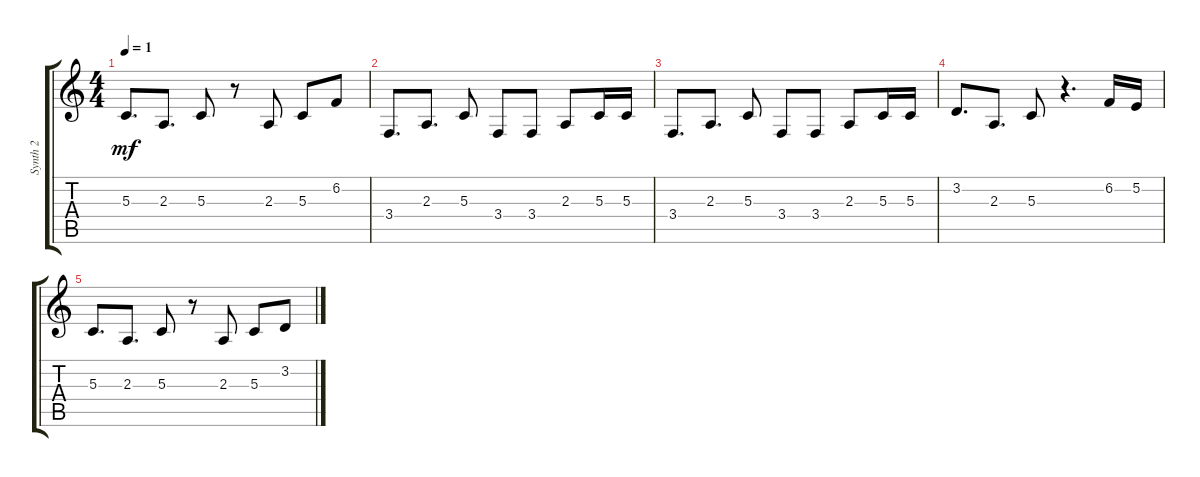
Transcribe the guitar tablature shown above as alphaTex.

\track ("Synth 2" "Synth 2") {instrument lead1square}
\staff {score tabs}
\tuning (E4 B3 G3 D3 A2 E2) {hide}
\ts (4 4)
\tempo 1
\clef g2
\ks c
5.3.8{d dy mf} 2.3.8{d} 5.3.8 r.8 2.3.8 5.3.8 6.2.8 |
3.4.8{d} 2.3.8{d} 5.3.8 3.4.8 3.4.8 2.3.8 5.3.16 5.3.16 |
3.4.8{d} 2.3.8{d} 5.3.8 3.4.8 3.4.8 2.3.8 5.3.16 5.3.16 |
3.2.8{d} 2.3.8{d} 5.3.8 r.4{d} 6.2.16 5.2.16 |
5.3.8{d} 2.3.8{d} 5.3.8 r.8 2.3.8 5.3.8 3.2.8
